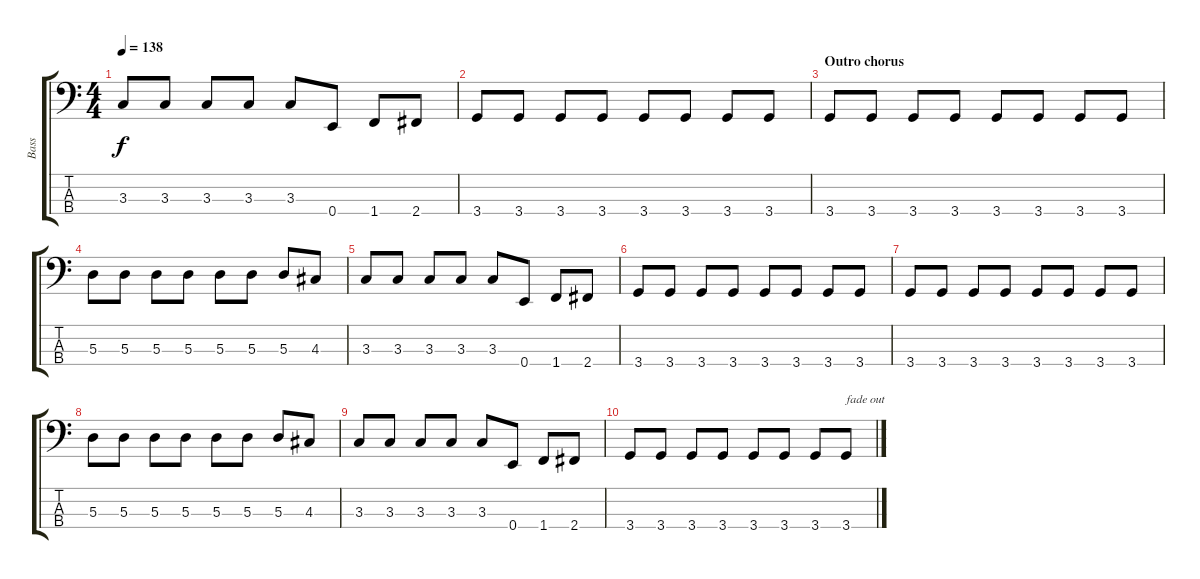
\track ("Bass" "Bass") {instrument electricbassfinger}
\staff {score tabs}
\tuning (G2 D2 A1 E1) {hide}
\ts (4 4)
\tempo 138
\clef f4
\ks c
3.3.8{dy f} 3.3.8 3.3.8 3.3.8 3.3.8 0.4.8 1.4.8 2.4.8 |
3.4.8 3.4.8 3.4.8 3.4.8 3.4.8 3.4.8 3.4.8 3.4.8 |
\section ("" "Outro chorus")
3.4.8 3.4.8 3.4.8 3.4.8 3.4.8 3.4.8 3.4.8 3.4.8 |
5.3.8 5.3.8 5.3.8 5.3.8 5.3.8 5.3.8 5.3.8 4.3.8 |
3.3.8 3.3.8 3.3.8 3.3.8 3.3.8 0.4.8 1.4.8 2.4.8 |
3.4.8 3.4.8 3.4.8 3.4.8 3.4.8 3.4.8 3.4.8 3.4.8 |
3.4.8 3.4.8 3.4.8 3.4.8 3.4.8 3.4.8 3.4.8 3.4.8 |
5.3.8 5.3.8 5.3.8 5.3.8 5.3.8 5.3.8 5.3.8 4.3.8 |
3.3.8 3.3.8 3.3.8 3.3.8 3.3.8 0.4.8 1.4.8 2.4.8 |
3.4.8 3.4.8 3.4.8 3.4.8 3.4.8 3.4.8 3.4.8 3.4.8{txt "fade out"}
